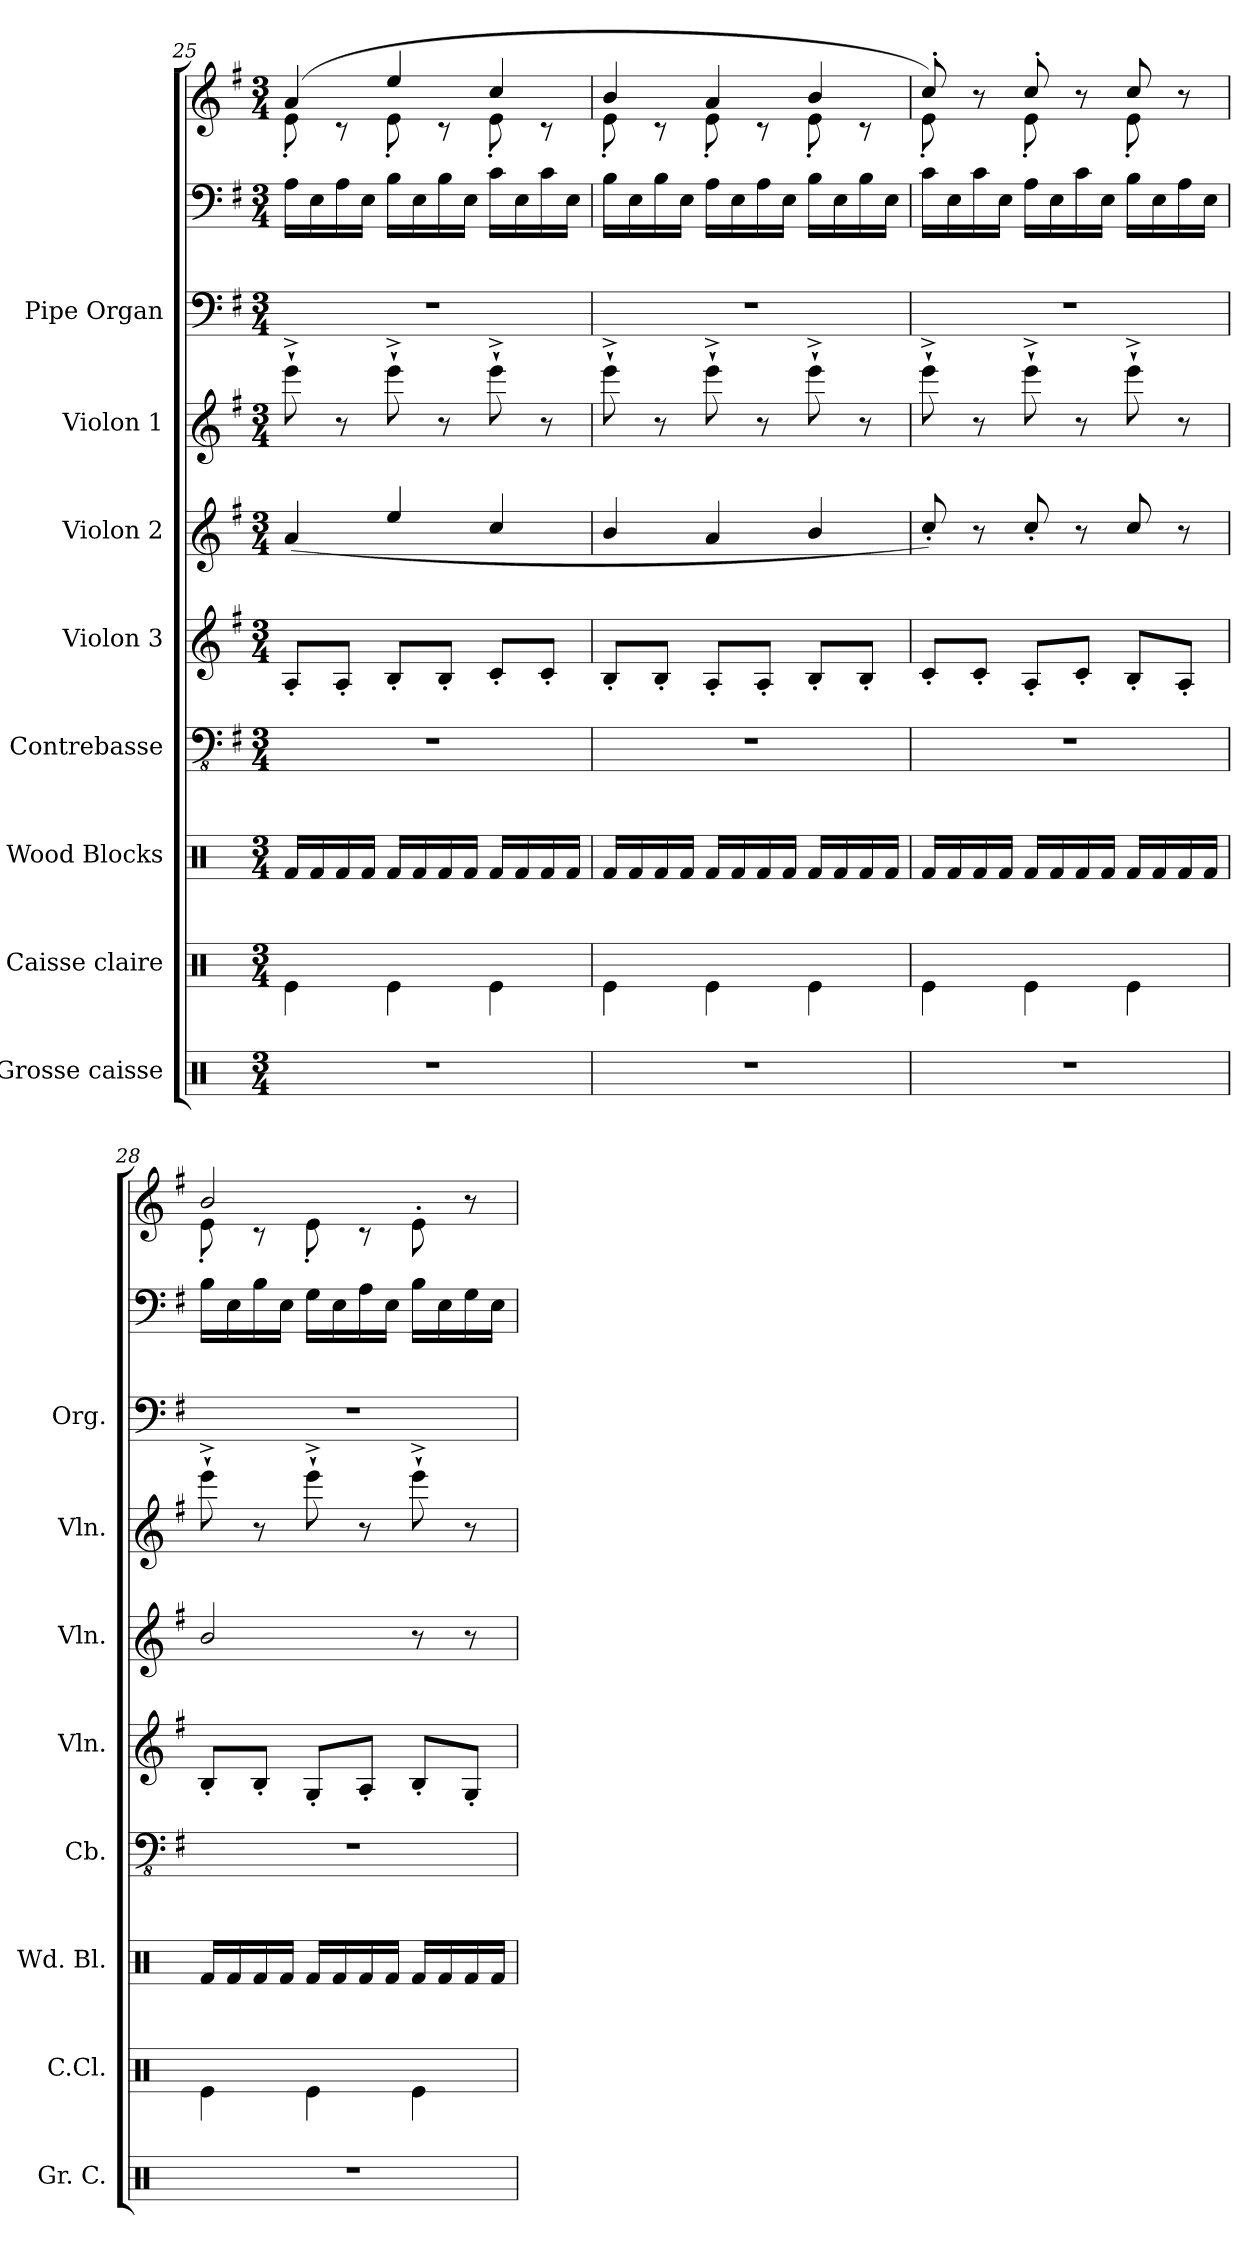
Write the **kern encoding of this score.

**kern	**kern	**kern	**kern	**kern	**kern	**kern	**kern	**kern	**kern
*part8	*part7	*part6	*part5	*part4	*part3	*part2	*part1	*part1	*part1
*staff10	*staff9	*staff8	*staff7	*staff6	*staff5	*staff4	*staff3	*staff2	*staff1
*I"Grosse caisse	*I"Caisse claire	*I"Wood Blocks	*I"Contrebasse	*I"Violon 3	*I"Violon 2	*I"Violon 1	*I"Pipe Organ	*	*
*I'Gr. C.	*I'C.Cl.	*I'Wd. Bl.	*I'Cb.	*I'Vln.	*I'Vln.	*I'Vln.	*I'Org.	*	*
*clefX	*clefX	*clefX	*clefFv4	*clefG2	*clefG2	*clefG2	*clefF4	*clefF4	*clefG2
*	*	*	*ITrd7c12	*	*	*	*	*	*
*k[]	*k[]	*k[]	*k[f#]	*k[f#]	*k[f#]	*k[f#]	*k[f#]	*k[f#]	*k[f#]
*M3/4	*M3/4	*M3/4	*M3/4	*M3/4	*M3/4	*M3/4	*M3/4	*M3/4	*M3/4
=25	=25	=25	=25	=25	=25	=25	=25	=25	=25
*	*	*	*	*	*	*	*	*	*^
2.r	4Re\	16Rf/LL	2.r	8A'/L	(4a/	8eee^`\	2.r	16A\LL	(4a/	8e'\
.	.	16Rf/	.	.	.	.	.	16E\	.	.
.	.	16Rf/	.	8A'/J	.	8r	.	16A\	.	8r
.	.	16Rf/JJ	.	.	.	.	.	16E\JJ	.	.
.	4Re\	16Rf/LL	.	8B'/L	4ee/	8eee^`\	.	16B\LL	4ee/	8e'\
.	.	16Rf/	.	.	.	.	.	16E\	.	.
.	.	16Rf/	.	8B'/J	.	8r	.	16B\	.	8r
.	.	16Rf/JJ	.	.	.	.	.	16E\JJ	.	.
.	4Re\	16Rf/LL	.	8c'/L	4cc/	8eee^`\	.	16c\LL	4cc/	8e'\
.	.	16Rf/	.	.	.	.	.	16E\	.	.
.	.	16Rf/	.	8c'/J	.	8r	.	16c\	.	8r
.	.	16Rf/JJ	.	.	.	.	.	16E\JJ	.	.
!!LO:PB:g=z	!!
=26	=26	=26	=26	=26	=26	=26	=26	=26	=26	=26
2.r	4Re\	16Rf/LL	2.r	8B'/L	4b/	8eee^`\	2.r	16B\LL	4b/	8e'\
.	.	16Rf/	.	.	.	.	.	16E\	.	.
.	.	16Rf/	.	8B'/J	.	8r	.	16B\	.	8r
.	.	16Rf/JJ	.	.	.	.	.	16E\JJ	.	.
.	4Re\	16Rf/LL	.	8A'/L	4a/	8eee^`\	.	16A\LL	4a/	8e'\
.	.	16Rf/	.	.	.	.	.	16E\	.	.
.	.	16Rf/	.	8A'/J	.	8r	.	16A\	.	8r
.	.	16Rf/JJ	.	.	.	.	.	16E\JJ	.	.
.	4Re\	16Rf/LL	.	8B'/L	4b/	8eee^`\	.	16B\LL	4b/	8e'\
.	.	16Rf/	.	.	.	.	.	16E\	.	.
.	.	16Rf/	.	8B'/J	.	8r	.	16B\	.	8r
.	.	16Rf/JJ	.	.	.	.	.	16E\JJ	.	.
=27	=27	=27	=27	=27	=27	=27	=27	=27	=27	=27
2.r	4Re\	16Rf/LL	2.r	8c'/L	8cc'/)	8eee^`\	2.r	16c\LL	8cc'/)	8e'\
.	.	16Rf/	.	.	.	.	.	16E\	.	.
.	.	16Rf/	.	8c'/J	8r	8r	.	16c\	8r	8ryy
.	.	16Rf/JJ	.	.	.	.	.	16E\JJ	.	.
.	4Re\	16Rf/LL	.	8A'/L	8cc'/	8eee^`\	.	16A\LL	8cc'/	8e'\
.	.	16Rf/	.	.	.	.	.	16E\	.	.
.	.	16Rf/	.	8c'/J	8r	8r	.	16c\	8r	8ryy
.	.	16Rf/JJ	.	.	.	.	.	16E\JJ	.	.
.	4Re\	16Rf/LL	.	8B'/L	8cc/	8eee^`\	.	16B\LL	8cc/	8e'\
.	.	16Rf/	.	.	.	.	.	16E\	.	.
.	.	16Rf/	.	8A'/J	8r	8r	.	16A\	8r	8ryy
.	.	16Rf/JJ	.	.	.	.	.	16E\JJ	.	.
=28	=28	=28	=28	=28	=28	=28	=28	=28	=28	=28
2.r	4Re\	16Rf/LL	2.r	8B'/L	2b/	8eee^`\	2.r	16B\LL	2b/	8e'\
.	.	16Rf/	.	.	.	.	.	16E\	.	.
.	.	16Rf/	.	8B'/J	.	8r	.	16B\	.	8r
.	.	16Rf/JJ	.	.	.	.	.	16E\JJ	.	.
.	4Re\	16Rf/LL	.	8G'/L	.	8eee^`\	.	16G\LL	.	8e'\
.	.	16Rf/	.	.	.	.	.	16E\	.	.
.	.	16Rf/	.	8A'/J	.	8r	.	16A\	.	8r
.	.	16Rf/JJ	.	.	.	.	.	16E\JJ	.	.
.	4Re\	16Rf/LL	.	8B'/L	8r	8eee^`\	.	16B\LL	4ryy	8e'\
.	.	16Rf/	.	.	.	.	.	16E\	.	.
.	.	16Rf/	.	8G'/J	8r	8r	.	16G\	.	8r
.	.	16Rf/JJ	.	.	.	.	.	16E\JJ	.	.
*	*	*	*	*	*	*	*	*	*v	*v
=	=	=	=	=	=	=	=	=	=
*-	*-	*-	*-	*-	*-	*-	*-	*-	*-
